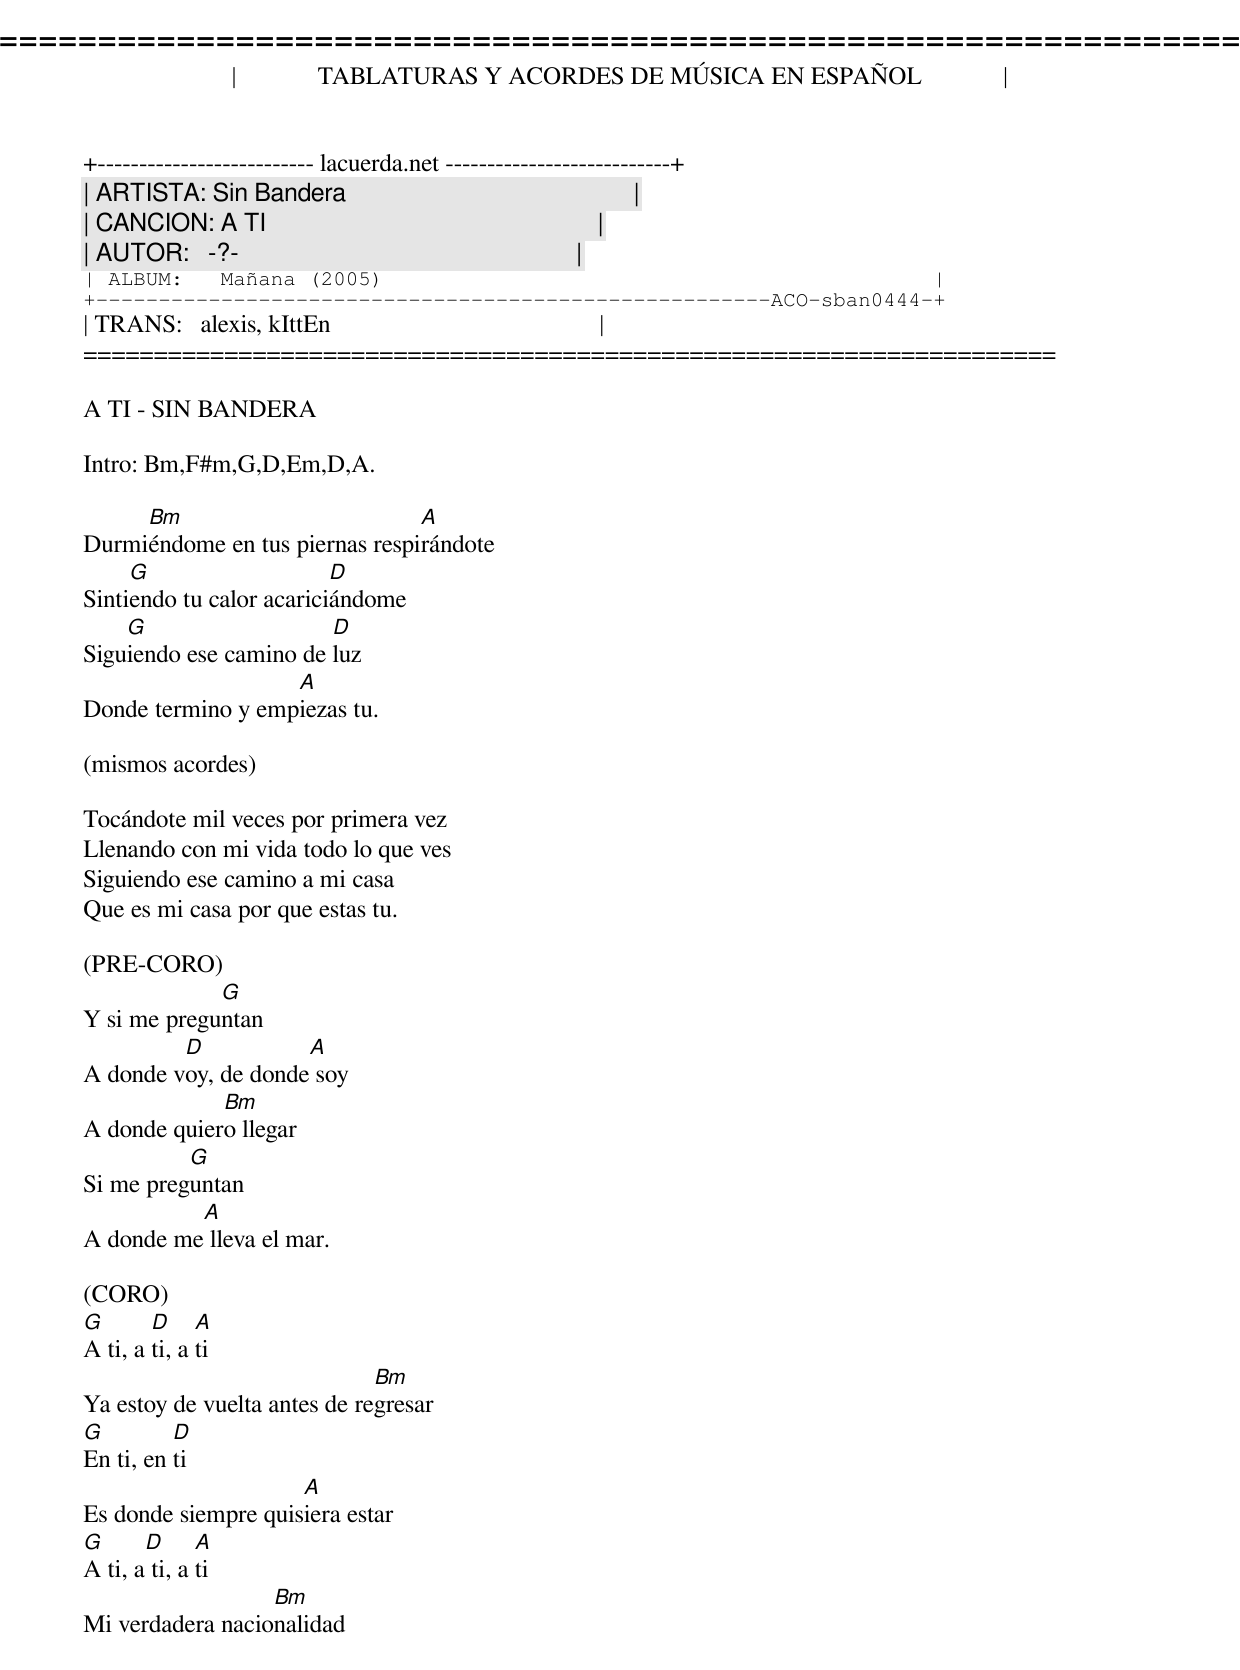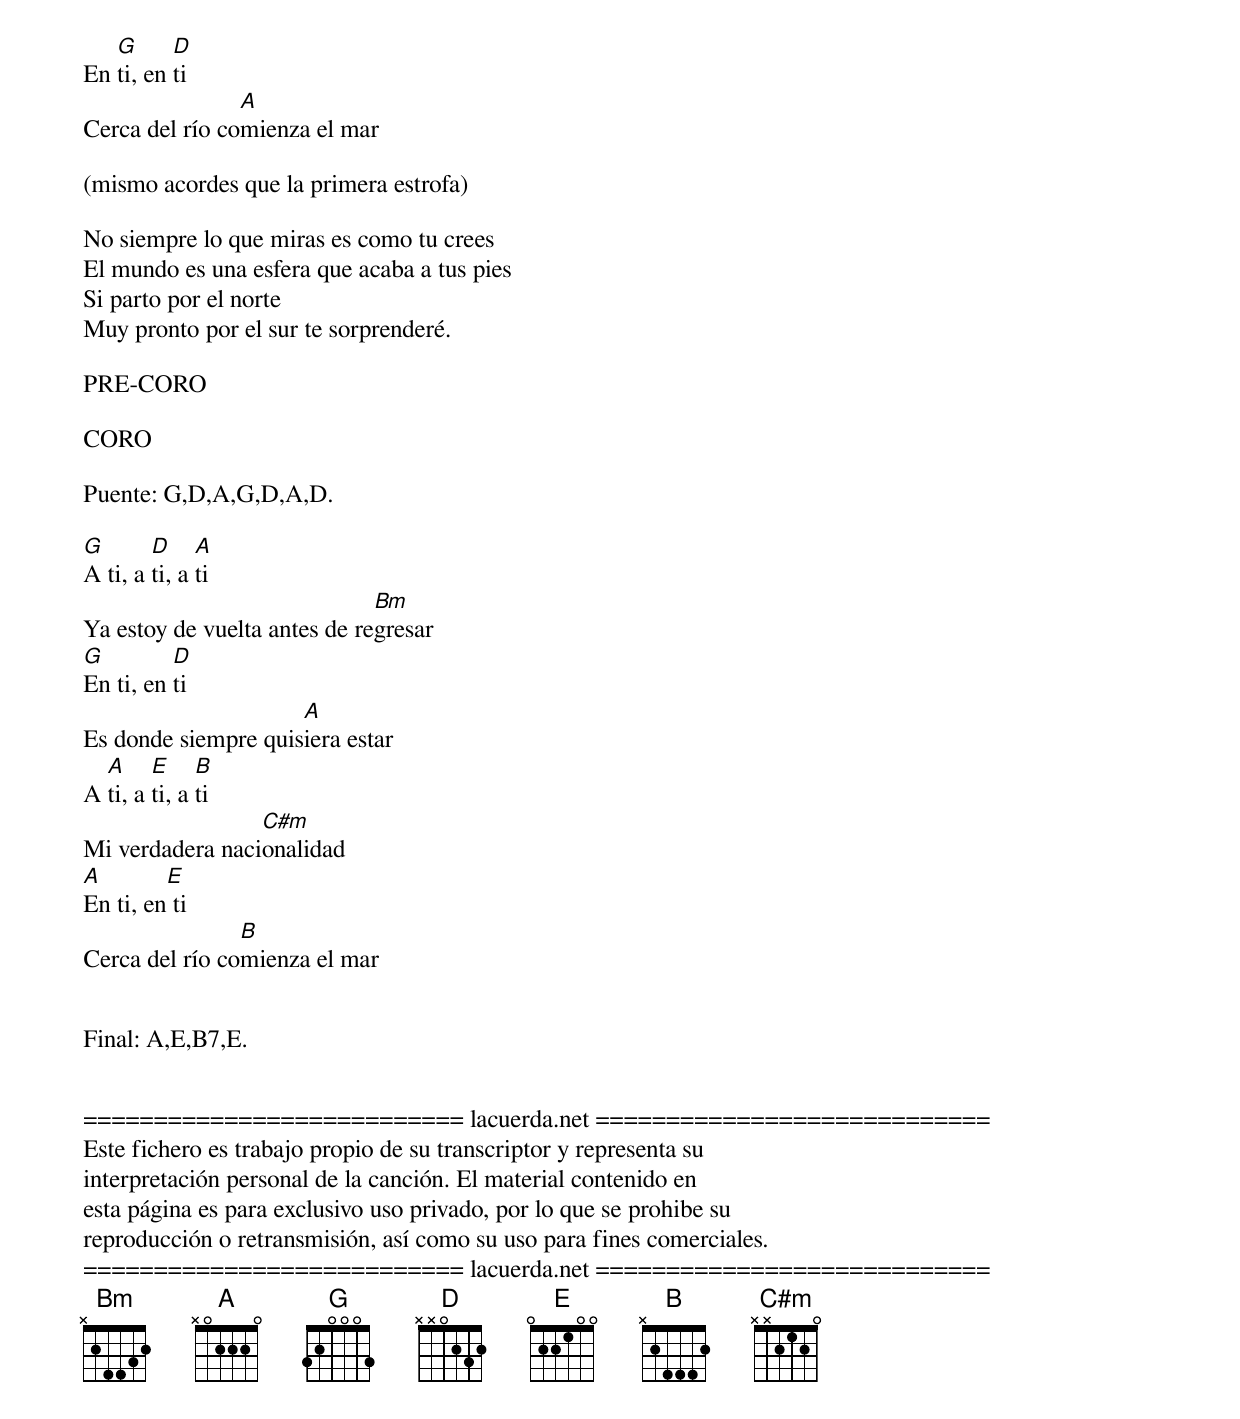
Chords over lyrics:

=====================================================================
|             TABLATURAS Y ACORDES DE MÚSICA EN ESPAÑOL             |
+-------------------------- lacuerda.net ---------------------------+
| ARTISTA: Sin Bandera                                              |
| CANCION: A TI                                                     |
| AUTOR:   -?-                                                      |
| ALBUM:   Mañana (2005)                                            |
+------------------------------------------------------ACO-sban0444-+
| TRANS:   alexis, kIttEn                                           |
=====================================================================

A TI - SIN BANDERA

Intro: Bm,F#m,G,D,Em,D,A.

     Bm                         A
Durmiéndome en tus piernas respirándote
     G                    D
Sintiendo tu calor acariciándome
    G                   D
Siguiendo ese camino de luz
                   A
Donde termino y empiezas tu.

(mismos acordes)

Tocándote mil veces por primera vez
Llenando con mi vida todo lo que ves
Siguiendo ese camino a mi casa
Que es mi casa por que estas tu.

(PRE-CORO)
             G
Y si me preguntan
         D           A
A donde voy, de donde soy
             Bm
A donde quiero llegar
          G
Si me preguntan
          A
A donde me lleva el mar.

(CORO)
G       D     A
A ti, a ti, a ti
                              Bm
Ya estoy de vuelta antes de regresar
G         D
En ti, en ti
                     A
Es donde siempre quisiera estar
G      D      A
A ti, a ti, a ti
                  Bm
Mi verdadera nacionalidad
   G      D
En ti, en ti
                A
Cerca del río comienza el mar

(mismo acordes que la primera estrofa)

No siempre lo que miras es como tu crees
El mundo es una esfera que acaba a tus pies
Si parto por el norte
Muy pronto por el sur te sorprenderé.

PRE-CORO

CORO

Puente: G,D,A,G,D,A,D.

G       D     A
A ti, a ti, a ti
                              Bm
Ya estoy de vuelta antes de regresar
G         D
En ti, en ti
                     A
Es donde siempre quisiera estar
  A     E     B
A ti, a ti, a ti
                 C#m
Mi verdadera nacionalidad
A        E
En ti, en ti
                B
Cerca del río comienza el mar


Final: A,E,B7,E.


=========================== lacuerda.net ============================
Este fichero es trabajo propio de su transcriptor y representa su
interpretación personal de la canción. El material contenido en
esta página es para exclusivo uso privado, por lo que se prohibe su
reproducción o retransmisión, así como su uso para fines comerciales.
=========================== lacuerda.net ============================
